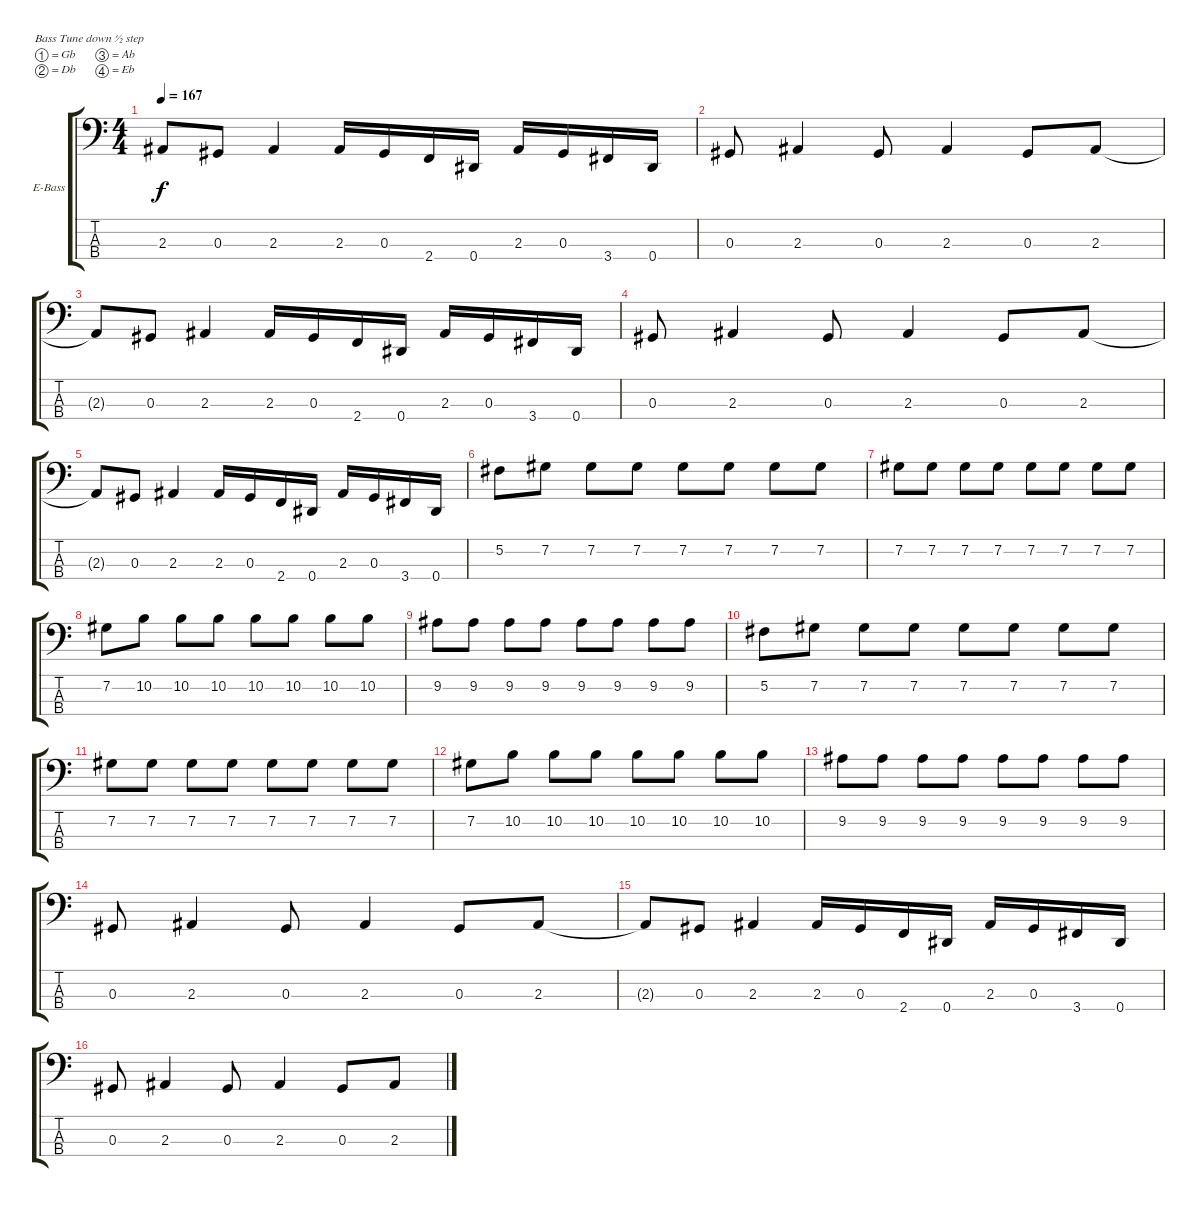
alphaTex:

\bracketExtendMode groupsimilarinstruments
\firstSystemTrackNameOrientation horizontal
\otherSystemsTrackNameOrientation horizontal
\track ("Bass" "E-Bass") {instrument electricbassfinger}
\staff {score tabs}
\tuning (Gb2 Db2 Ab1 Eb1)
\ts (4 4)
\tempo 167
\clef f4
\ks c
2.3{t}.8{dy f} 0.3.8 2.3.4 2.3.16 0.3.16 2.4.16 0.4.16 2.3.16 0.3.16 3.4.16 0.4.16 |
0.3.8 2.3.4 0.3.8 2.3.4 0.3.8 2.3.8 |
2.3{t}.8 0.3.8 2.3.4 2.3.16 0.3.16 2.4.16 0.4.16 2.3.16 0.3.16 3.4.16 0.4.16 |
0.3.8 2.3.4 0.3.8 2.3.4 0.3.8 2.3.8 |
2.3{t}.8 0.3.8 2.3.4 2.3.16 0.3.16 2.4.16 0.4.16 2.3.16 0.3.16 3.4.16 0.4.16 |
5.2.8 7.2.8 7.2.8 7.2.8 7.2.8 7.2.8 7.2.8 7.2.8 |
7.2.8 7.2.8 7.2.8 7.2.8 7.2.8 7.2.8 7.2.8 7.2.8 |
7.2.8 10.2.8 10.2.8 10.2.8 10.2.8 10.2.8 10.2.8 10.2.8 |
9.2.8 9.2.8 9.2.8 9.2.8 9.2.8 9.2.8 9.2.8 9.2.8 |
5.2.8 7.2.8 7.2.8 7.2.8 7.2.8 7.2.8 7.2.8 7.2.8 |
7.2.8 7.2.8 7.2.8 7.2.8 7.2.8 7.2.8 7.2.8 7.2.8 |
7.2.8 10.2.8 10.2.8 10.2.8 10.2.8 10.2.8 10.2.8 10.2.8 |
9.2.8 9.2.8 9.2.8 9.2.8 9.2.8 9.2.8 9.2.8 9.2.8 |
0.3.8 2.3.4 0.3.8 2.3.4 0.3.8 2.3.8 |
2.3{t}.8 0.3.8 2.3.4 2.3.16 0.3.16 2.4.16 0.4.16 2.3.16 0.3.16 3.4.16 0.4.16 |
0.3.8 2.3.4 0.3.8 2.3.4 0.3.8 2.3.8
